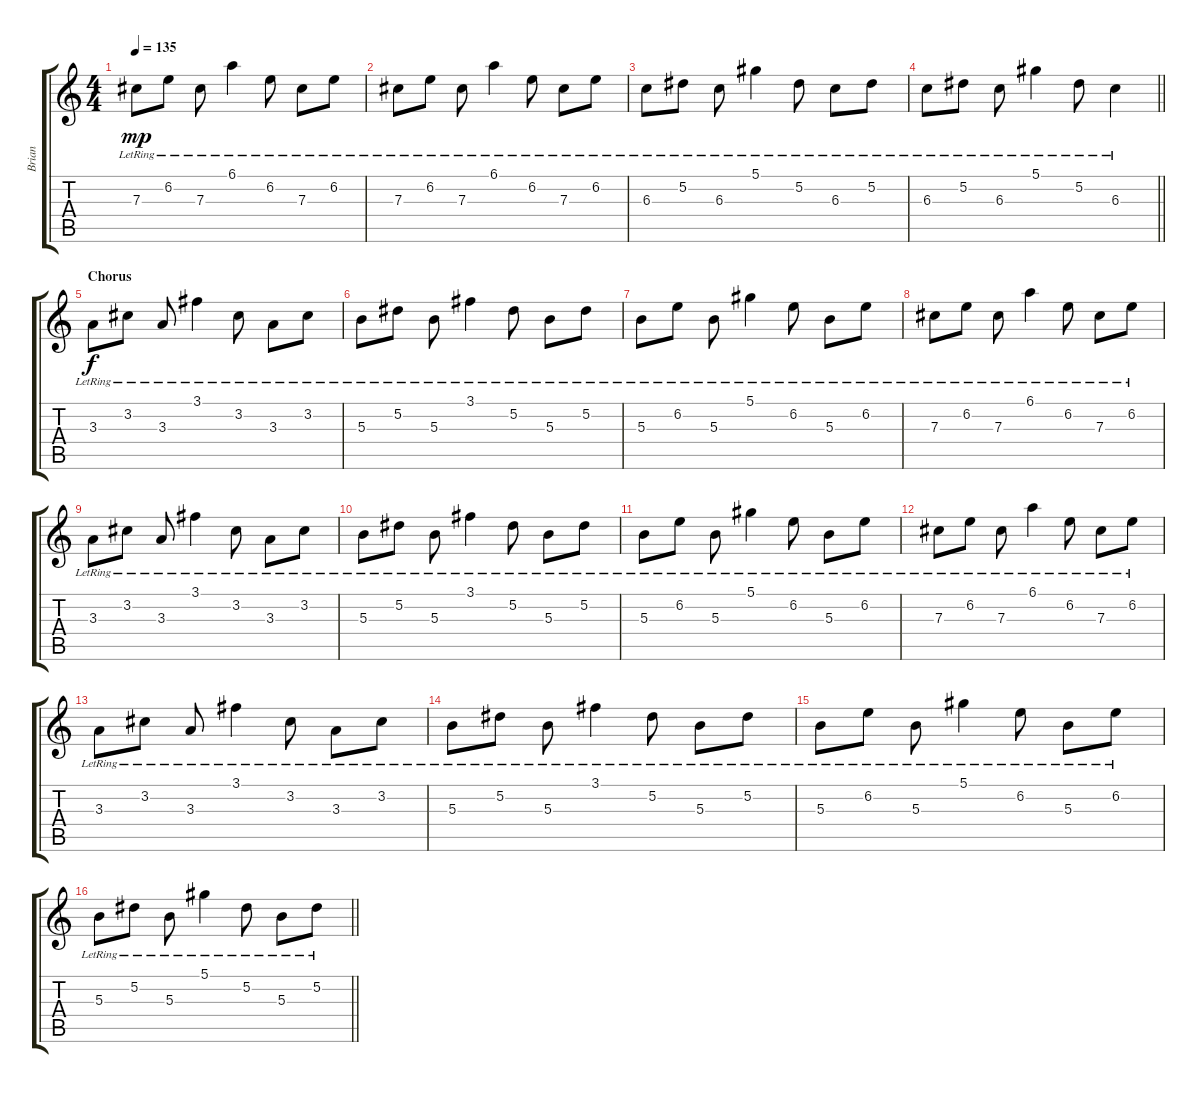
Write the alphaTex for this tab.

\track ("Brian" "Brian") {instrument electricguitarclean}
\staff {score tabs}
\tuning (Eb4 Bb3 Gb3 Db3 Ab2 Eb2) {hide}
\ts (4 4)
\tempo 135
\clef g2
\ks c
7.3{lr}.8{dy mp} 6.2{lr}.8 7.3{lr}.8 6.1{lr}.4 6.2{lr}.8 7.3{lr}.8 6.2{lr}.8 |
7.3{lr}.8 6.2{lr}.8 7.3{lr}.8 6.1{lr}.4 6.2{lr}.8 7.3{lr}.8 6.2{lr}.8 |
6.3{lr}.8 5.2{lr}.8 6.3{lr}.8 5.1{lr}.4 5.2{lr}.8 6.3{lr}.8 5.2{lr}.8 |
\barLineRight lightlight
6.3{lr}.8 5.2{lr}.8 6.3{lr}.8 5.1{lr}.4 5.2{lr}.8 6.3{lr}.4 |
\section ("" "Chorus")
3.3{lr}.8{dy f} 3.2{lr}.8 3.3{lr}.8 3.1{lr}.4 3.2{lr}.8 3.3{lr}.8 3.2{lr}.8 |
5.3{lr}.8 5.2{lr}.8 5.3{lr}.8 3.1{lr}.4 5.2{lr}.8 5.3{lr}.8 5.2{lr}.8 |
5.3{lr}.8 6.2{lr}.8 5.3{lr}.8 5.1{lr}.4 6.2{lr}.8 5.3{lr}.8 6.2{lr}.8 |
7.3{lr}.8 6.2{lr}.8 7.3{lr}.8 6.1{lr}.4 6.2{lr}.8 7.3{lr}.8 6.2{lr}.8 |
3.3{lr}.8 3.2{lr}.8 3.3{lr}.8 3.1{lr}.4 3.2{lr}.8 3.3{lr}.8 3.2{lr}.8 |
5.3{lr}.8 5.2{lr}.8 5.3{lr}.8 3.1{lr}.4 5.2{lr}.8 5.3{lr}.8 5.2{lr}.8 |
5.3{lr}.8 6.2{lr}.8 5.3{lr}.8 5.1{lr}.4 6.2{lr}.8 5.3{lr}.8 6.2{lr}.8 |
7.3{lr}.8 6.2{lr}.8 7.3{lr}.8 6.1{lr}.4 6.2{lr}.8 7.3{lr}.8 6.2{lr}.8 |
3.3{lr}.8 3.2{lr}.8 3.3{lr}.8 3.1{lr}.4 3.2{lr}.8 3.3{lr}.8 3.2{lr}.8 |
5.3{lr}.8 5.2{lr}.8 5.3{lr}.8 3.1{lr}.4 5.2{lr}.8 5.3{lr}.8 5.2{lr}.8 |
5.3{lr}.8 6.2{lr}.8 5.3{lr}.8 5.1{lr}.4 6.2{lr}.8 5.3{lr}.8 6.2{lr}.8 |
\barLineRight lightlight
5.3{lr}.8 5.2{lr}.8 5.3{lr}.8 5.1{lr}.4 5.2{lr}.8 5.3{lr}.8 5.2{lr}.8
